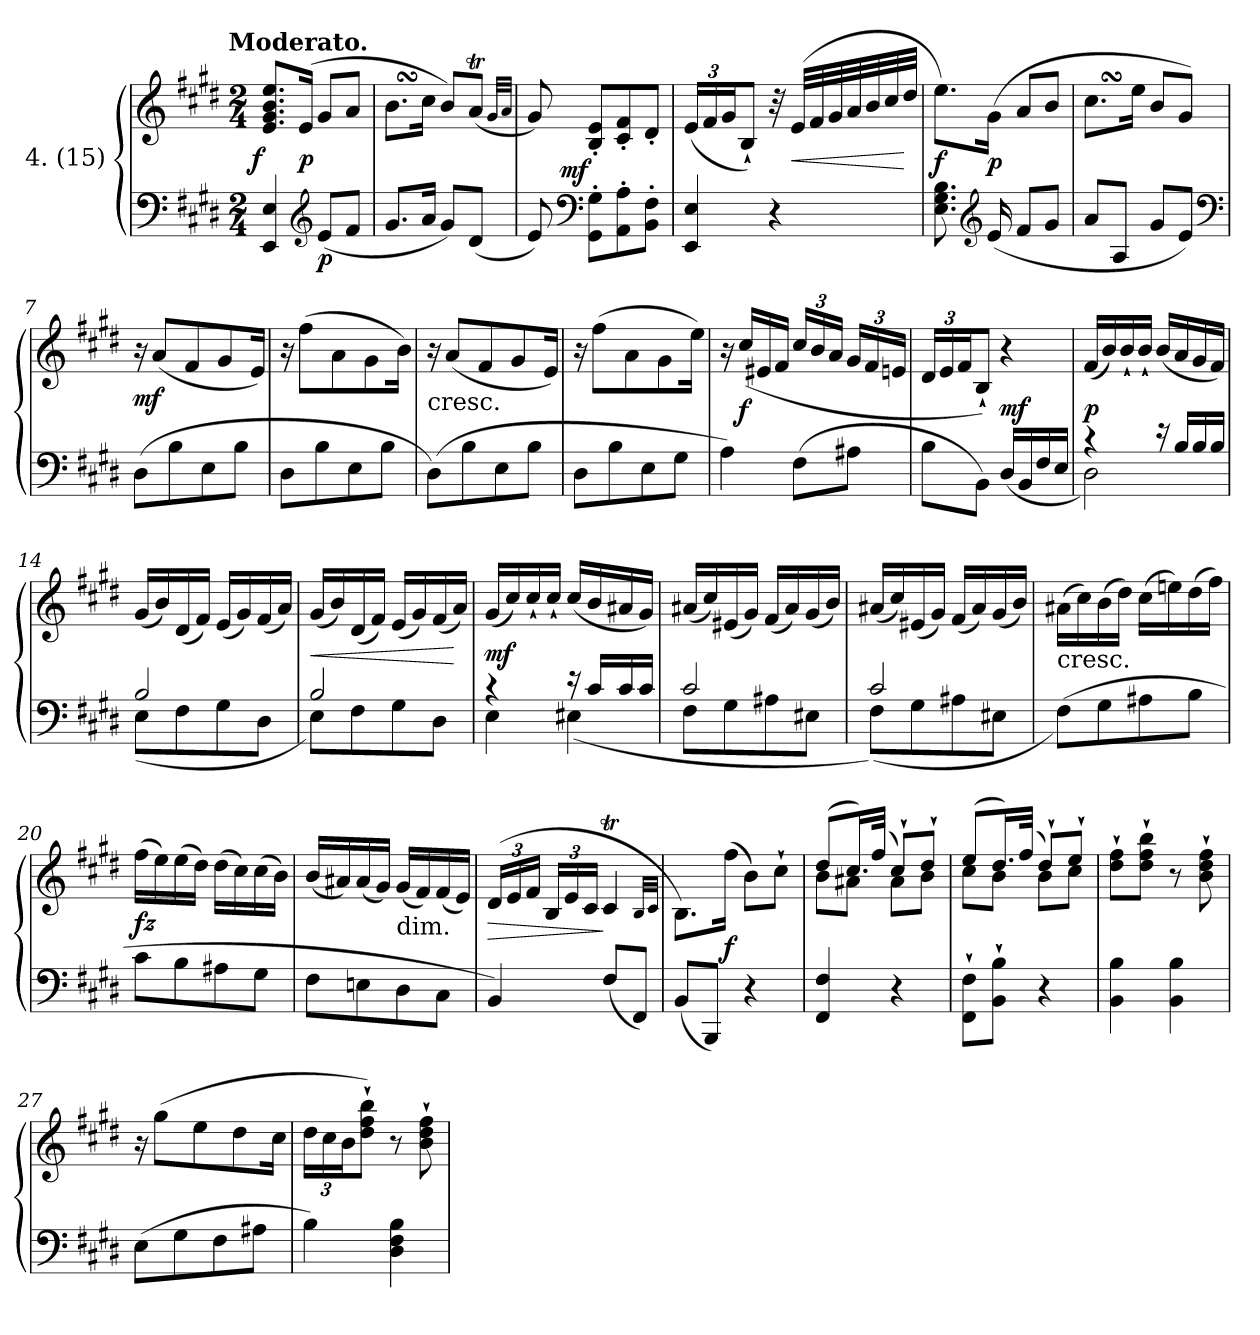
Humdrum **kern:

**kern	**kern	**dynam
*part1	*part1	*part1
*staff2	*staff1	*staff1/2
*I"4. (15)	*	*
*clefF4	*clefG2	*
*k[f#c#g#d#]	*k[f#c#g#d#]	*
*E:	*E:	*
!!LO:TX:omd:t=Moderato.
*M2/4	*M2/4	*
*MM100	*MM100	*
=1	=1	=1
!	!	!LO:DY:rj
4EE 4E	8.e 8.g# 8.b 8.eeL	f
.	(16eJk	p
*clefG2	*	*
!	!	!LO:DY:b=2
(8eL	8g#L	p
8f#J	8aJ	.
=2	=2	=2
8.g#L	8.bSSSL	.
16aJk	16cc#Jk	.
8g#L)	8bL)	.
(8d#J	(8aTJ	.
.	32qg#LLL	.
.	32qaJJJ	.
=3	=3	=3
8e)	8g#)	.
*clefF4	*	*
!	!	!LO:DY:rj
8GG#' 8G#'L	8B' 8e'L	mf
8AA' 8A'	8c#' 8f#'	.
8BB' 8F#'J	8d#'J	.
=4	=4	=4
4EE 4E	(24eLL	.
.	24f#	.
.	24g#J	.
.	8B`J)	.
4r	32r	.
.	(32eLLL	<
.	32f#	.
.	32g#	.
.	32a	.
.	32b	.
.	32cc#	.
.	32dd#JJJ	[
=5	=5	=5
8.E 8.G# 8.B	8.eeL)	f
*clefG2	*	*
(16e	(16g#Jk	p
8f#L	8aL	.
8g#J	8bJ	.
=6	=6	=6
8aL	8.cc#SSSL	.
8AJ	.	.
.	16eeJk	.
8g#L	8bL	.
8eJ)	8g#J)	.
*clefF4	*	*
!!LO:LB:g=z
=7	=7	=7
(8D#L	16r	mf
.	(8aL	.
8B	.	.
.	8f#	.
8E	.	.
.	8g#	.
8BJ	.	.
.	16eJk)	.
=8	=8	=8
8D#L	16r	.
.	(8ff#L	.
8B	.	.
.	8a	.
8E	.	.
.	8g#	.
8BJ	.	.
.	16bJk)	.
=9	=9	=9
!	!LO:TX:c:t=cresc.	!
(8D#L)	16r	.
.	(8aL	.
8B	.	.
.	8f#	.
8E	.	.
.	8g#	.
8BJ	.	.
.	16eJk)	.
=10	=10	=10
8D#L	16r	.
.	(8ff#L	.
8B	.	.
.	8a	.
8E	.	.
.	8g#	.
8G#J	.	.
.	16eeJk)	.
=11	=11	=11
4A)	16r	.
.	(16cc#LL	f
.	16e#X	.
.	16f#JJ	.
(8F#L	24cc#/LL	.
.	24b/	.
.	24a/JJ	.
8A#XJ	24g#LL	.
.	24f#	.
.	24enJJ	.
=12	=12	=12
8BL	24d#LL	.
.	24e	.
.	24f#J	.
8BBJ)	8B`J)	.
(<16D#/LL	4r	mf
16BB/	.	.
16F#/	.	.
16E/JJ	.	.
!!LO:LB:g=z
=13	=13	=13
*^	*	*
4rc	2D#)	(16f#LL	p
.	.	16b)	.
.	.	16b`	.
.	.	16b`JJ	.
16re	.	(16bLL	.
16BLL	.	16a	.
16B	.	16g#	.
16BJJ	.	16f#JJ)	.
=14	=14	=14	=14
2B	(8EL	(16g#LL	.
.	.	16b)	.
.	8F#	(16d#	.
.	.	16f#JJ)	.
.	8G#	(16eLL	.
.	.	16g#)	.
.	8D#J	(16f#	.
.	.	16aJJ)	.
=15	=15	=15	=15
2B	8EL)	(16g#LL	<
.	.	16b)	.
.	8F#	(16d#	.
.	.	16f#JJ)	.
.	8G#	(16eLL	.
.	.	16g#)	.
.	8D#J	(16f#	.
.	.	16aJJ)	[
=16	=16	=16	=16
4r	4E	(16g#/LL	mf
.	.	16cc#/)	.
.	.	16cc#`/	.
.	.	16cc#`/JJ	.
16re	(4E#X	(16cc#LL	.
16c#LL	.	16b	.
16c#	.	16a#X	.
16c#JJ	.	16g#JJ)	.
=17	=17	=17	=17
2c#	8F#L	(16a#XLL	.
.	.	16cc#)	.
.	8G#	(16e#X	.
.	.	16g#JJ)	.
.	8A#X	(16f#LL	.
.	.	16a#)	.
.	8E#XJ	(16g#	.
.	.	16bJJ)	.
=18	=18	=18	=18
2c#	(8F#L)	(16a#XLL	.
.	.	16cc#)	.
.	8G#	(16e#X	.
.	.	16g#JJ)	.
.	8A#X	(16f#LL	.
.	.	16a#)	.
.	8E#XJ	(16g#	.
.	.	16bJJ)	.
*v	*v	*	*
!!LO:LB:g=z
=19	=19	=19
!	!LO:TX:c:t=cresc.	!
(8F#L)	(16a#XLL	.
.	16cc#)	.
8G#	(16b	.
.	16dd#JJ)	.
8A#X	(16cc#LL	.
.	16een)	.
8BJ	(16dd#	.
.	16ff#JJ)	.
=20	=20	=20
8c#L	(16ff#LL	fz
.	16ee)	.
8B	(16ee	.
.	16dd#JJ)	.
8A#X	(16dd#LL	.
.	16cc#)	.
8G#J	(16cc#	.
.	16bJJ)	.
=21	=21	=21
8F#L	(16bLL	.
.	16a#X)	.
8En	(16a#	.
.	16g#JJ)	.
!	!LO:TX:c:t=dim.	!
8D#	(16g#LL	.
.	16f#)	.
8C#J	(16f#	.
.	16eJJ)	.
=22	=22	=22
4BB)	(24d#LL	>
.	24e	.
.	24f#JJ	.
.	24BLL	.
.	24e	.
.	24c#JJ	.
(8F#L	4c#T	]
8FF#J)	.	.
.	32qBLLL	.
.	32qc#JJJ	.
=23	=23	=23
(8BBL	8.B\L)	.
8BBBJ)	.	.
.	(16ff#\Jk	f
4r	8bL)	.
.	8cc#`J	.
=24	=24	=24
*	*^	*
4FF# 4F#	(8dd#L	8bL	.
.	16.cc#L)	8a#XJ	.
.	(32ff#JJk	.	.
4r	8cc#`L)	8a#L	.
.	8dd#`J	8bJ	.
!!LO:LB:g=z	!!
=25	=25	=25	=25
8FF#` 8F#`L	(8eeL	8cc#L	.
8BB` 8B`J	16.dd#L)	8bJ	.
.	(32ff#JJk	.	.
4r	8dd#`L)	8bL	.
.	8ee`J	8cc#J	.
*	*v	*v	*
=26	=26	=26
4BB 4B	8dd#` 8ff#`L	.
.	8dd#` 8ff#` 8bb`J	.
4BB 4B	8r	.
.	8b` 8dd#` 8ff#`	.
=27	=27	=27
(8EL	16r	.
.	(8gg#L	.
8G#	.	.
.	8ee	.
8F#	.	.
.	8dd#	.
8A#XJ	.	.
.	16cc#Jk	.
=28	=28	=28
4B)	24dd#LL	.
.	24cc#	.
.	24bJ	.
.	8dd#` 8ff#` 8bb`J)	.
4D# 4F# 4B	8r	.
.	8b` 8dd#` 8ff#`	.
=	=	=
*-	*-	*-
